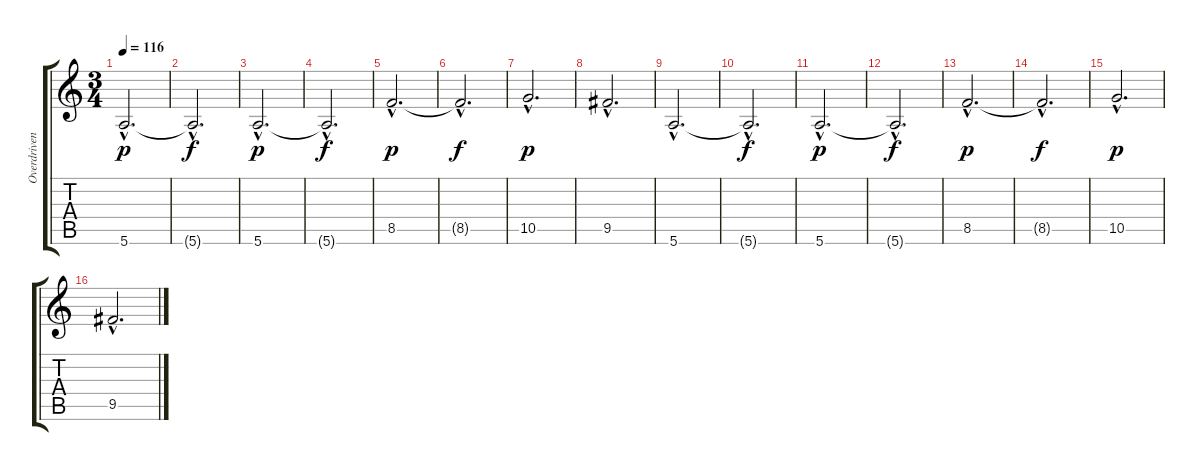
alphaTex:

\track ("Overdriven Guitar II" "Overdriven") {instrument overdrivenguitar}
\staff {score tabs}
\tuning (E4 B3 G3 D3 A2 E2) {hide}
\ts (3 4)
\tempo 116
\clef g2
\ks c
5.6{hac}.2{d dy p instrument acousticguitarsteel} |
5.6{hac t}.2{d dy f} |
5.6{hac}.2{d dy p instrument acousticguitarsteel} |
5.6{hac t}.2{d dy f} |
8.5{hac}.2{d dy p instrument acousticguitarsteel} |
8.5{hac t}.2{d dy f} |
10.5{hac}.2{d dy p instrument acousticguitarsteel} |
9.5{hac}.2{d instrument acousticguitarsteel} |
5.6{hac}.2{d instrument acousticguitarsteel} |
5.6{hac t}.2{d dy f} |
5.6{hac}.2{d dy p instrument acousticguitarsteel} |
5.6{hac t}.2{d dy f} |
8.5{hac}.2{d dy p instrument acousticguitarsteel} |
8.5{hac t}.2{d dy f} |
10.5{hac}.2{d dy p instrument acousticguitarsteel} |
9.5{hac}.2{d instrument acousticguitarsteel}
